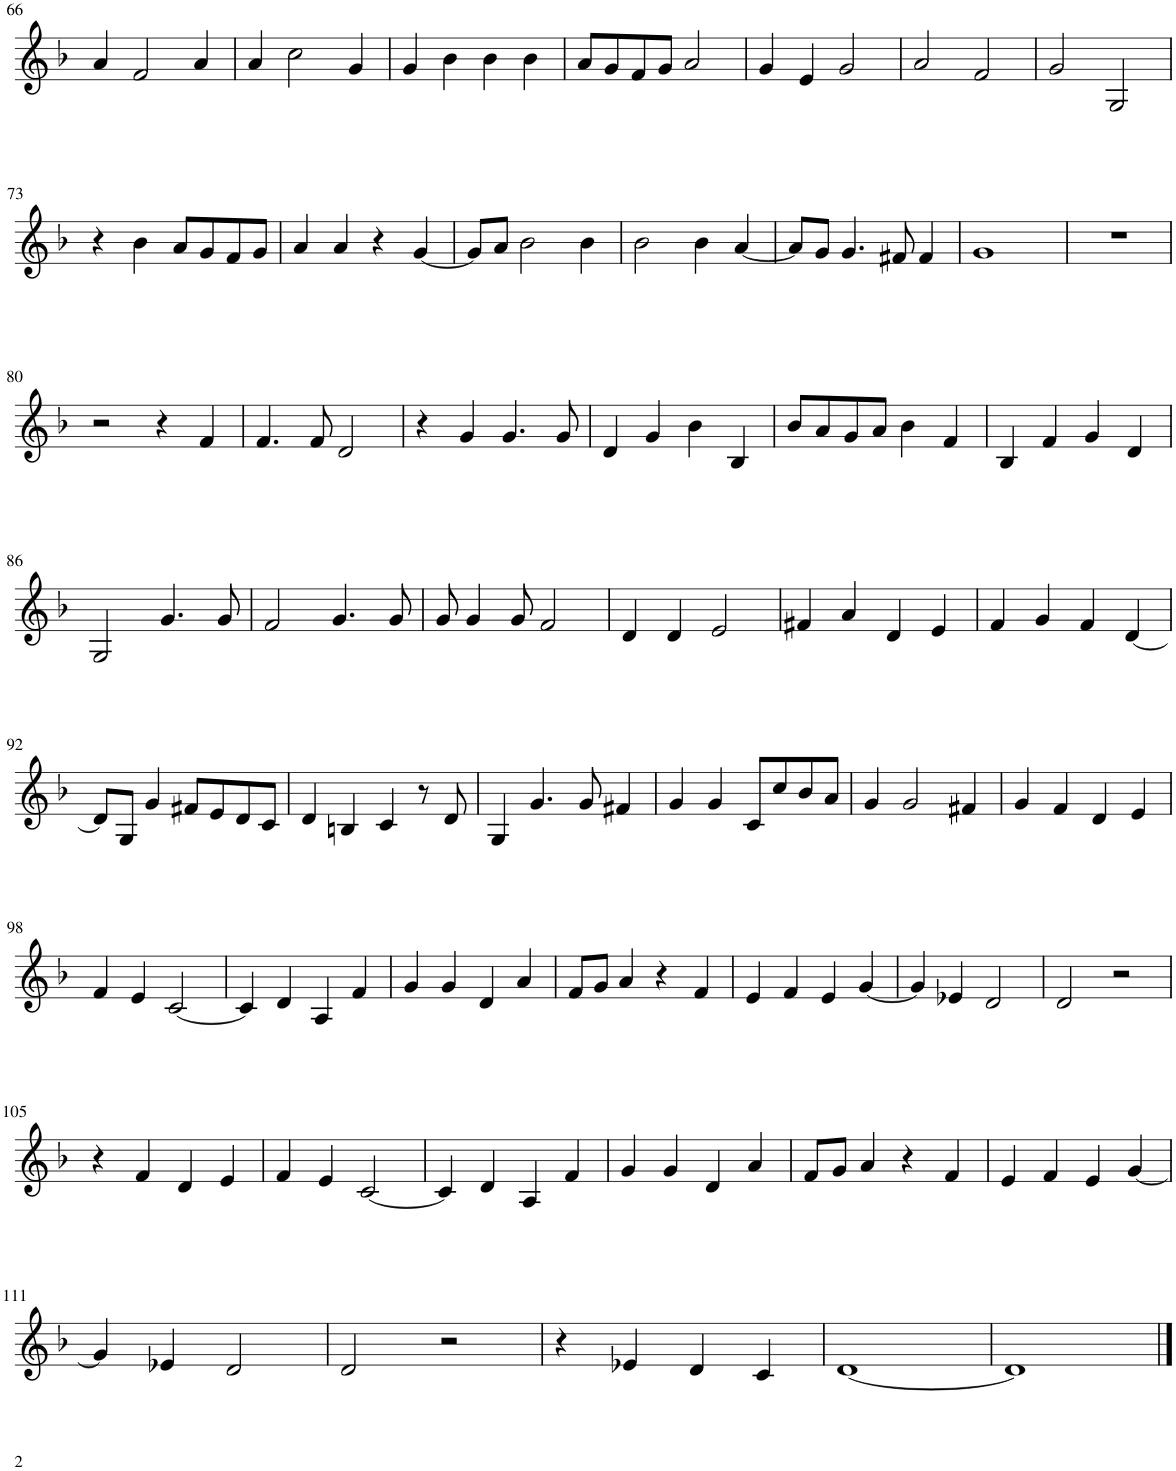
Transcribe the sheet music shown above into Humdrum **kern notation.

**kern
*part1
*staff1
*I"Alt
*I'A.
!!LO:PB:g=z
*clefG2
*k[b-]
*M2/2
*met(c|)
=66
4a/
2f/
4a/
=67
4a/
2cc\
4g/
=68
4g/
4b-\
4b-\
4b-\
=69
8a/L
8g/
8f/
8g/J
2a/
=70
4g/
4e/
2g/
=71
2a/
2f/
=72
2g/
2G/
!!LO:LB:g=z
=73
4r
4b-\
8a/L
8g/
8f/
8g/J
=74
4a/
4a/
4r
[4g/
=75
8g/L]
8a/J
2b-\
4b-\
=76
2b-\
4b-\
[4a/
=77
8a/L]
8g/J
4.g/
8f#X/
4f#/
=78
1g
=79
1r
!!LO:LB:g=z
=80
2r
4r
4f/
=81
4.f/
8f/
2d/
=82
4r
4g/
4.g/
8g/
=83
4d/
4g/
4b-\
4B-/
=84
8b-/L
8a/
8g/
8a/J
4b-\
4f/
=85
4B-/
4f/
4g/
4d/
!!LO:LB:g=z
=86
2G/
4.g/
8g/
=87
2f/
4.g/
8g/
=88
8g/
4g/
8g/
2f/
=89
4d/
4d/
2e/
=90
4f#X/
4a/
4d/
4e/
=91
4f/
4g/
4f/
[4d/
!!LO:LB:g=z
=92
8d/L]
8G/J
4g/
8f#X/L
8e/
8d/
8c/J
=93
4d/
4Bn/
4c/
8r
8d/
=94
4G/
4.g/
8g/
4f#X/
=95
4g/
4g/
8c/L
8cc/
8b-/
8a/J
=96
4g/
2g/
4f#X/
=97
4g/
4f/
4d/
4e/
!!LO:LB:g=z
=98
4f/
4e/
[2c/
=99
4c/]
4d/
4A/
4f/
=100
4g/
4g/
4d/
4a/
=101
8f/L
8g/J
4a/
4r
4f/
=102
4e/
4f/
4e/
[4g/
=103
4g/]
4e-X/
2d/
=104
2d/
2r
!!LO:LB:g=z
=105
4r
4f/
4d/
4e/
=106
4f/
4e/
[2c/
=107
4c/]
4d/
4A/
4f/
=108
4g/
4g/
4d/
4a/
=109
8f/L
8g/J
4a/
4r
4f/
=110
4e/
4f/
4e/
[4g/
!!LO:LB:g=z
=111
4g/]
4e-X/
2d/
=112
2d/
2r
=113
4r
4e-X/
4d/
4c/
=114
[1d
=115
1d]
==
*-
